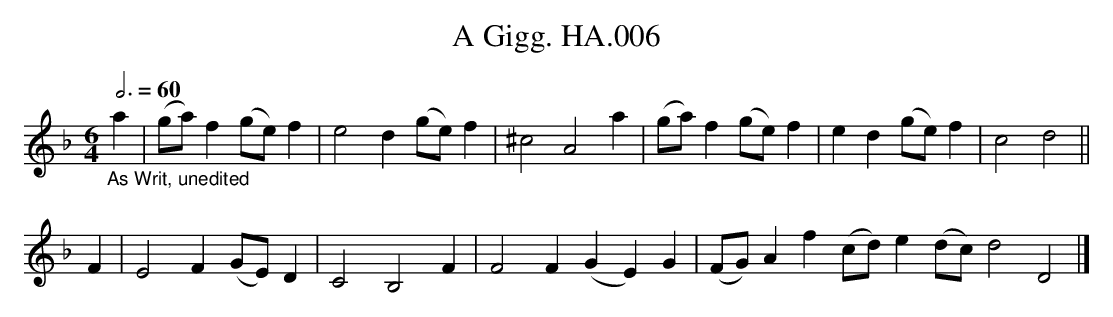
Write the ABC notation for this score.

X:1
T:Gigg. HA.006, A
M:6/4
L:1/8
Q:3/4=60
K:F
"_As Writ, unedited"a2|(ga) f2 (ge) f2|e4 d2 (ge) f2|\
^c4 A4 a2|(ga) f2 (ge) f2|e2d2(ge)f2| c4 d4||
F2|E4 F2 (GE) D2|C4 B,4 F2|F4 F2 (G2E2) G2|\
(FG) A2 f2 (cd) e2 (dc) d4 D4|]
